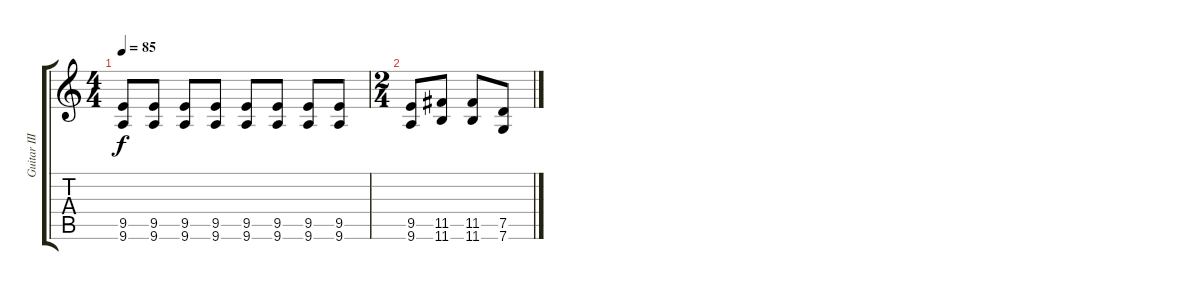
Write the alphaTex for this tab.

\track ("Guitar III" "Guitar III") {instrument overdrivenguitar}
\staff {score tabs}
\tuning (D4 A3 F3 C3 G2 C2) {hide}
\ts (4 4)
\tempo 85
\clef g2
\ks c
(9.5 9.6).8{dy f} (9.5 9.6).8 (9.5 9.6).8 (9.5 9.6).8 (9.5 9.6).8 (9.5 9.6).8 (9.5 9.6).8 (9.5 9.6).8 |
\ts (2 4)
(9.5 9.6).8 (11.5 11.6).8 (11.5 11.6).8 (7.5 7.6).8
